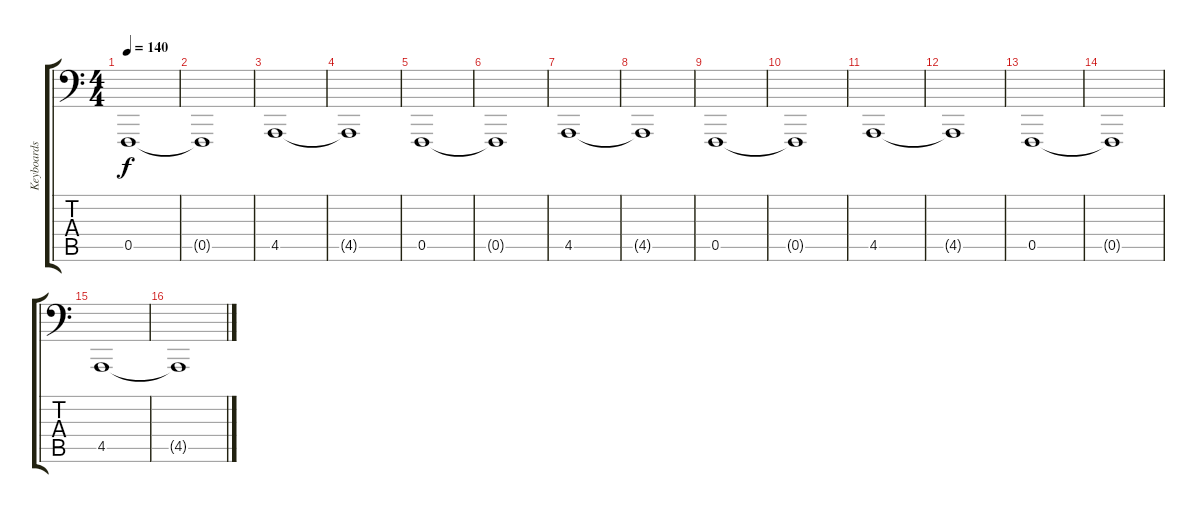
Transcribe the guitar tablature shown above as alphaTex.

\track ("Keyboards" "Keyboards") {instrument stringensemble1}
\staff {score tabs}
\tuning (C3 G2 Eb2 Bb1 F1 C1) {hide}
\ts (4 4)
\tempo 140
\clef f4
\ks c
0.5.1{dy f instrument stringensemble1} |
0.5{t}.1 |
4.5.1 |
4.5{t}.1 |
0.5.1 |
0.5{t}.1 |
4.5.1 |
4.5{t}.1 |
0.5.1 |
0.5{t}.1 |
4.5.1 |
4.5{t}.1 |
0.5.1 |
0.5{t}.1 |
4.5.1 |
4.5{t}.1
